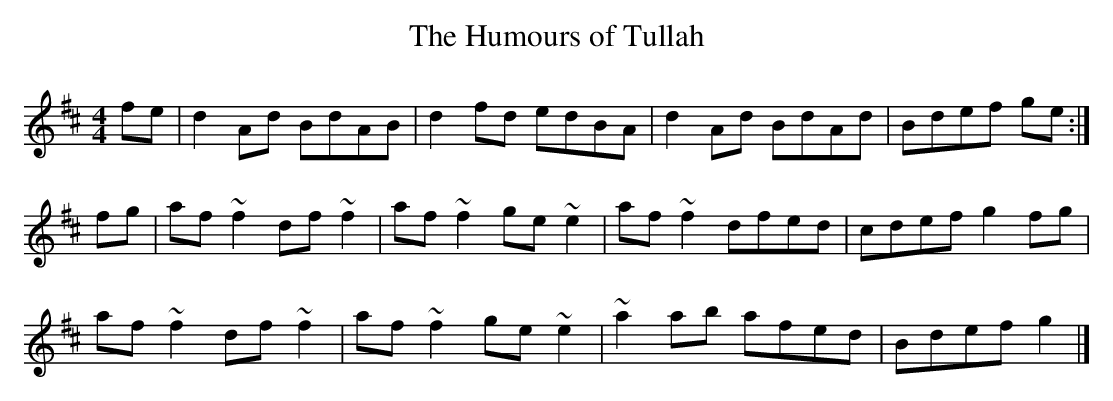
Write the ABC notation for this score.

X:1
T:Humours of Tullah, The
M:4/4
K:D
fe|d2Ad BdAB|d2fd edBA|d2Ad BdAd| Bdef ge:|
fg|af~f2 df~f2|af~f2 ge~e2|af~f2 dfed|cdef g2fg|
af~f2 df~f2|af~f2 ge~e2|~a2 ab afed|Bdef g2|]
